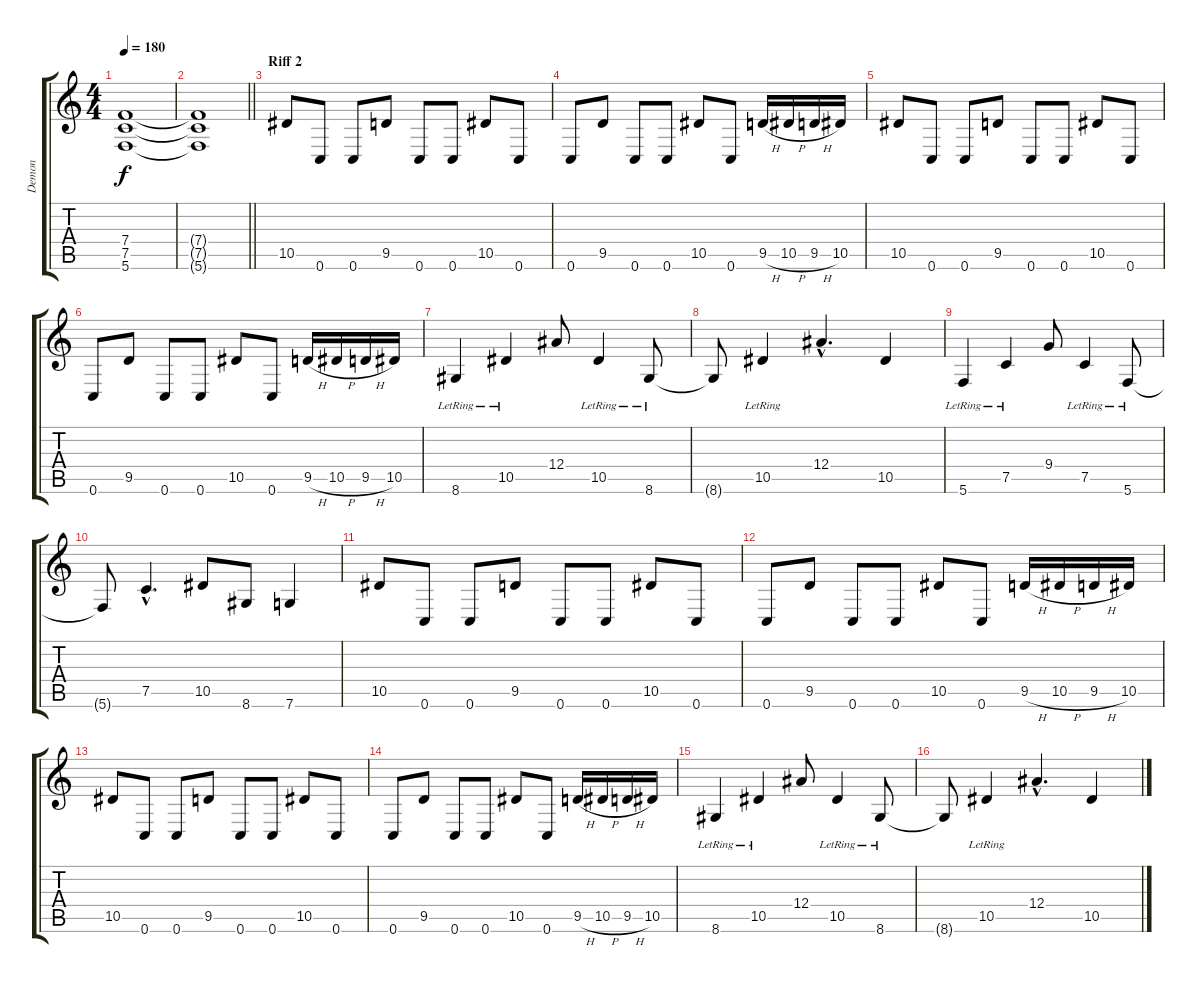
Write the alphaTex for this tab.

\track ("Demon" "Demon") {instrument distortionguitar}
\staff {score tabs}
\tuning (C4 G3 Eb3 Bb2 F2 C2) {hide}
\ts (4 4)
\tempo 180
\clef g2
\ks c
(7.4 7.5 5.6).1{dy f} |
\barLineRight lightlight
(7.4{t} 7.5{t} 5.6{t}).1 |
\section ("" "Riff 2")
10.5.8 0.6.8 0.6.8 9.5.8 0.6.8 0.6.8 10.5.8 0.6.8 |
0.6.8 9.5.8 0.6.8 0.6.8 10.5.8 0.6.8 9.5{h}.16 10.5{h}.16 9.5{h}.16 10.5.16 |
10.5.8 0.6.8 0.6.8 9.5.8 0.6.8 0.6.8 10.5.8 0.6.8 |
0.6.8 9.5.8 0.6.8 0.6.8 10.5.8 0.6.8 9.5{h}.16 10.5{h}.16 9.5{h}.16 10.5.16 |
8.6{lr}.4 10.5{lr}.4 12.4.8 10.5{lr}.4 8.6{lr}.8 |
8.6{t}.8 10.5{lr}.4 12.4{hac}.4{d} 10.5.4 |
5.6{lr}.4 7.5{lr}.4 9.4.8 7.5{lr}.4 5.6{lr}.8 |
5.6{t}.8 7.5{hac}.4{d} 10.5.8 8.6.8 7.6.4 |
10.5.8 0.6.8 0.6.8 9.5.8 0.6.8 0.6.8 10.5.8 0.6.8 |
0.6.8 9.5.8 0.6.8 0.6.8 10.5.8 0.6.8 9.5{h}.16 10.5{h}.16 9.5{h}.16 10.5.16 |
10.5.8 0.6.8 0.6.8 9.5.8 0.6.8 0.6.8 10.5.8 0.6.8 |
0.6.8 9.5.8 0.6.8 0.6.8 10.5.8 0.6.8 9.5{h}.16 10.5{h}.16 9.5{h}.16 10.5.16 |
8.6{lr}.4 10.5{lr}.4 12.4.8 10.5{lr}.4 8.6{lr}.8 |
8.6{t}.8 10.5{lr}.4 12.4{hac}.4{d} 10.5.4
